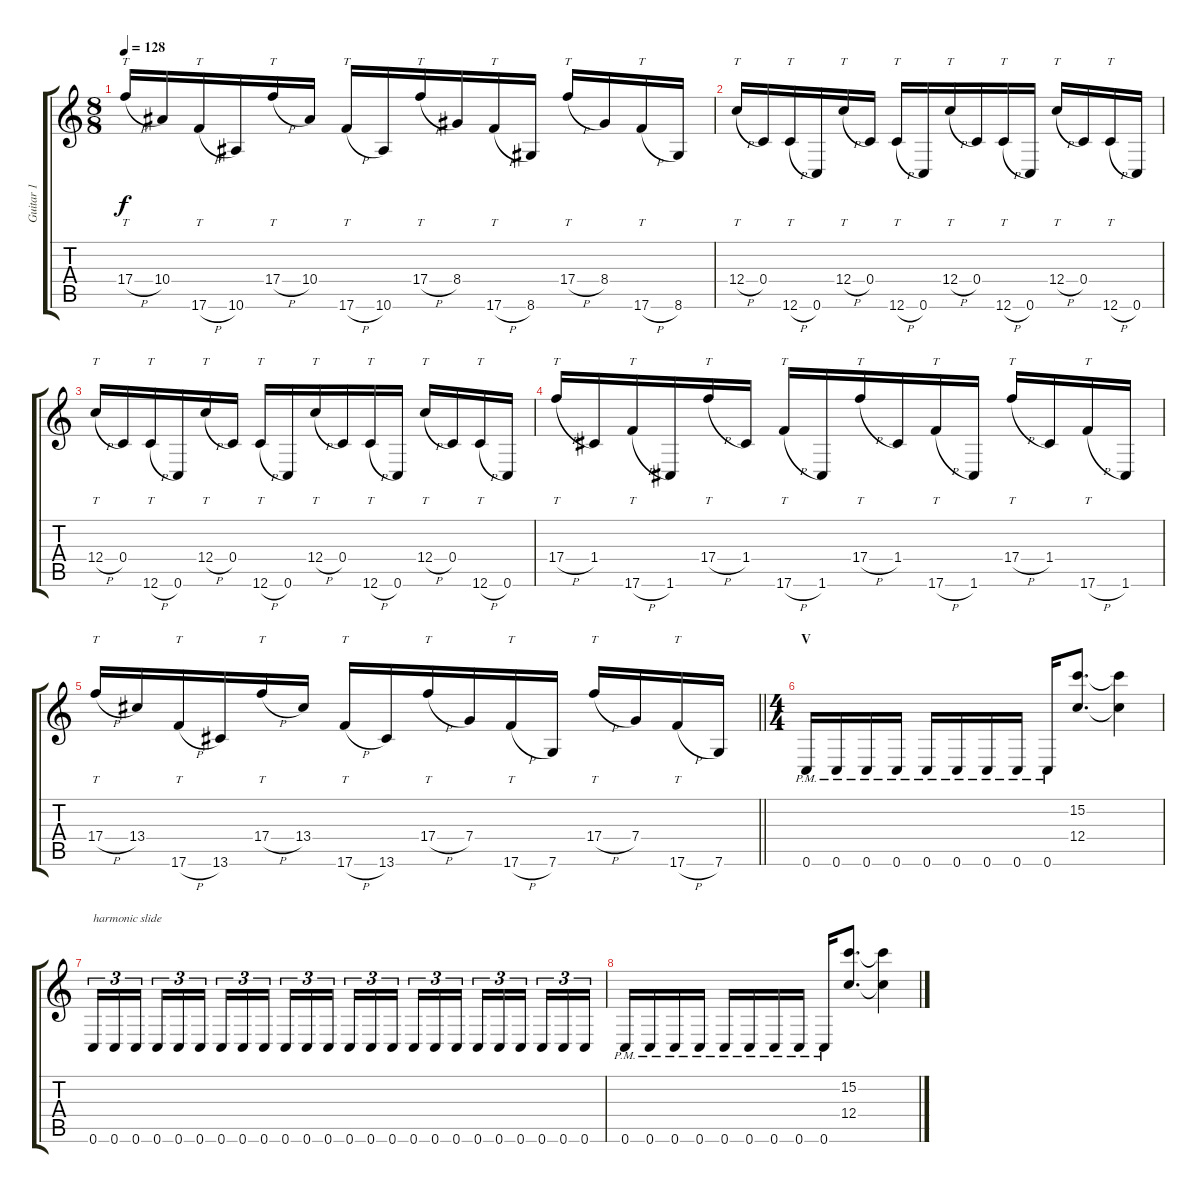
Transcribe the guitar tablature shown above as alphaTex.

\track ("Guitar 1" "Guitar 1") {instrument electricguitarjazz}
\staff {score tabs}
\tuning (D4 A3 F3 C3 G2 C2) {hide}
\ts (8 8)
\tempo 128
\clef g2
\ks c
17.4{h}.16{tt dy f} 10.4.16 17.6{h}.16{tt} 10.6.16 17.4{h}.16{tt} 10.4.16 17.6{h}.16{tt} 10.6.16 17.4{h}.16{tt} 8.4.16 17.6{h}.16{tt} 8.6.16 17.4{h}.16{tt} 8.4.16 17.6{h}.16{tt} 8.6.16 |
12.4{h}.16{tt} 0.4.16 12.6{h}.16{tt} 0.6.16 12.4{h}.16{tt} 0.4.16 12.6{h}.16{tt} 0.6.16 12.4{h}.16{tt} 0.4.16 12.6{h}.16{tt} 0.6.16 12.4{h}.16{tt} 0.4.16 12.6{h}.16{tt} 0.6.16 |
12.4{h}.16{tt} 0.4.16 12.6{h}.16{tt} 0.6.16 12.4{h}.16{tt} 0.4.16 12.6{h}.16{tt} 0.6.16 12.4{h}.16{tt} 0.4.16 12.6{h}.16{tt} 0.6.16 12.4{h}.16{tt} 0.4.16 12.6{h}.16{tt} 0.6.16 |
17.4{h}.16{tt} 1.4.16 17.6{h}.16{tt} 1.6.16 17.4{h}.16{tt} 1.4.16 17.6{h}.16{tt} 1.6.16 17.4{h}.16{tt} 1.4.16 17.6{h}.16{tt} 1.6.16 17.4{h}.16{tt} 1.4.16 17.6{h}.16{tt} 1.6.16 |
\barLineRight lightlight
17.4{h}.16{tt} 13.4.16 17.6{h}.16{tt} 13.6.16 17.4{h}.16{tt} 13.4.16 17.6{h}.16{tt} 13.6.16 17.4{h}.16{tt} 7.4.16 17.6{h}.16{tt} 7.6.16 17.4{h}.16{tt} 7.4.16 17.6{h}.16{tt} 7.6.16 |
\ts (4 4)
\section ("" "V")
0.6{pm}.16{instrument distortionguitar} 0.6{pm}.16 0.6{pm}.16 0.6{pm}.16 0.6{pm}.16 0.6{pm}.16 0.6{pm}.16 0.6{pm}.16 0.6{pm}.16 (15.2 12.4).8{d} (15.2{t} 12.4{t}).4 |
0.6.16{tu (3 2) txt "harmonic slide"} 0.6.16{tu (3 2)} 0.6.16{tu (3 2) beam splitsecondary} 0.6.16{tu (3 2)} 0.6.16{tu (3 2)} 0.6.16{tu (3 2)} 0.6.16{tu (3 2)} 0.6.16{tu (3 2)} 0.6.16{tu (3 2) beam splitsecondary} 0.6.16{tu (3 2)} 0.6.16{tu (3 2)} 0.6.16{tu (3 2)} 0.6.16{tu (3 2)} 0.6.16{tu (3 2)} 0.6.16{tu (3 2) beam splitsecondary} 0.6.16{tu (3 2)} 0.6.16{tu (3 2)} 0.6.16{tu (3 2)} 0.6.16{tu (3 2)} 0.6.16{tu (3 2)} 0.6.16{tu (3 2) beam splitsecondary} 0.6.16{tu (3 2)} 0.6.16{tu (3 2)} 0.6.16{tu (3 2)} |
0.6{pm}.16 0.6{pm}.16 0.6{pm}.16 0.6{pm}.16 0.6{pm}.16 0.6{pm}.16 0.6{pm}.16 0.6{pm}.16 0.6{pm}.16 (15.2 12.4).8{d} (15.2{t} 12.4{t}).4
